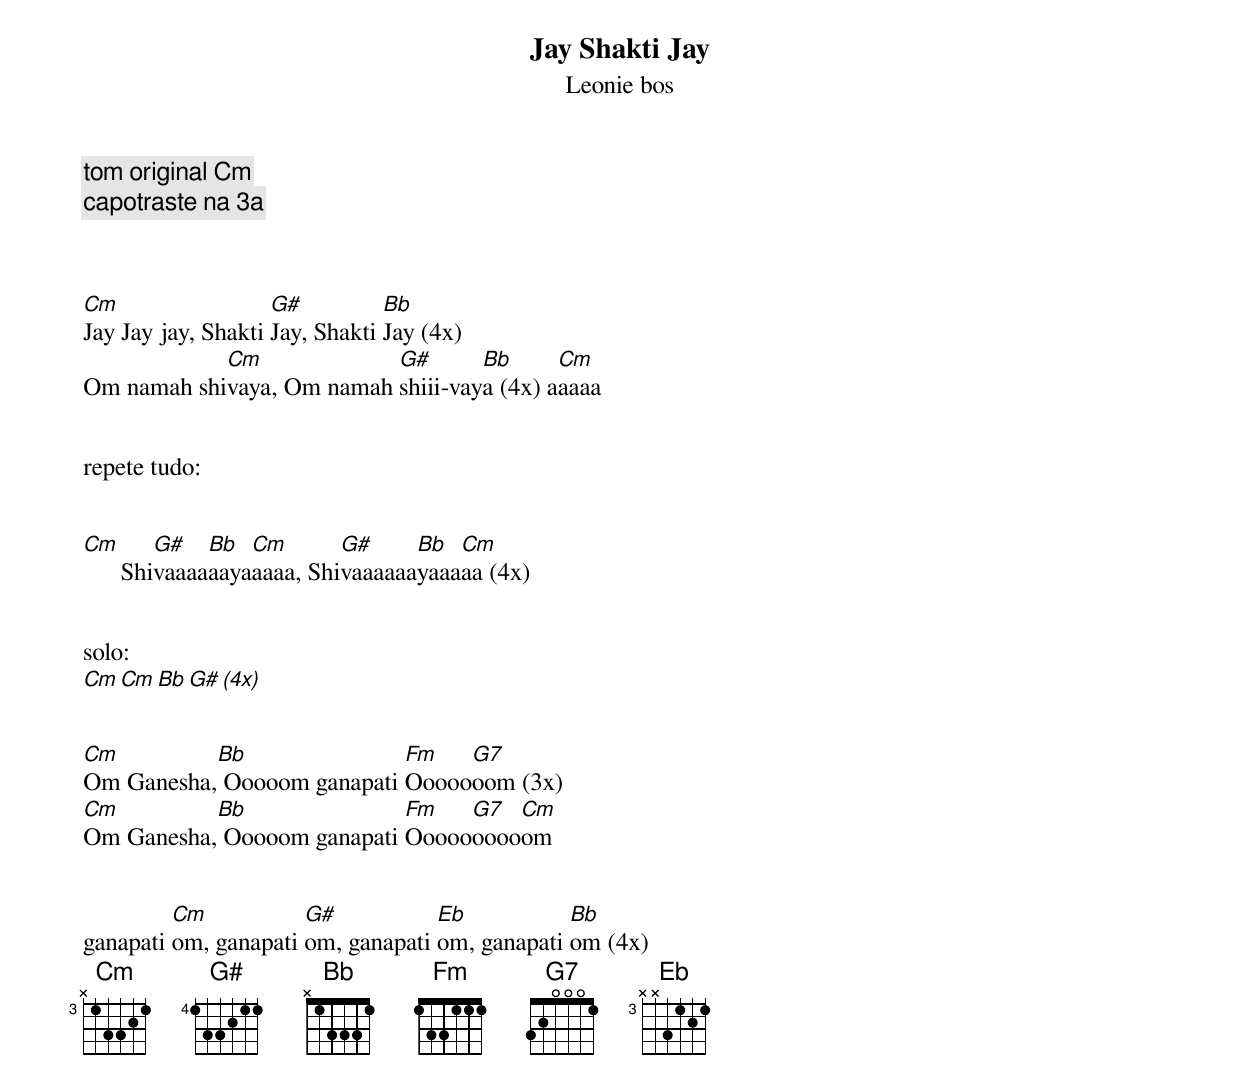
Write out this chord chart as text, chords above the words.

Jay Shakti Jay
Leonie bos

tom original Cm
capotraste na 3a



Cm                  G#          Bb
Jay Jay jay, Shakti Jay, Shakti Jay (4x)
            Cm             G#       Bb      Cm
Om namah shivaya, Om namah shiii-vaya (4x) aaaaa


repete tudo:


Cm       G#   Bb  Cm       G#     Bb  Cm
      Shivaaaaaayaaaaa, Shivaaaaaayaaaaa (4x)


solo:
Cm  Cm  Bb  G#  (4x)


Cm         Bb               Fm   G7
Om Ganesha, Ooooom ganapati Ooooooom (3x)
Cm         Bb               Fm   G7  Cm
Om Ganesha, Ooooom ganapati Oooooooooom


         Cm           G#           Eb           Bb
ganapati om, ganapati om, ganapati om, ganapati om (4x)
